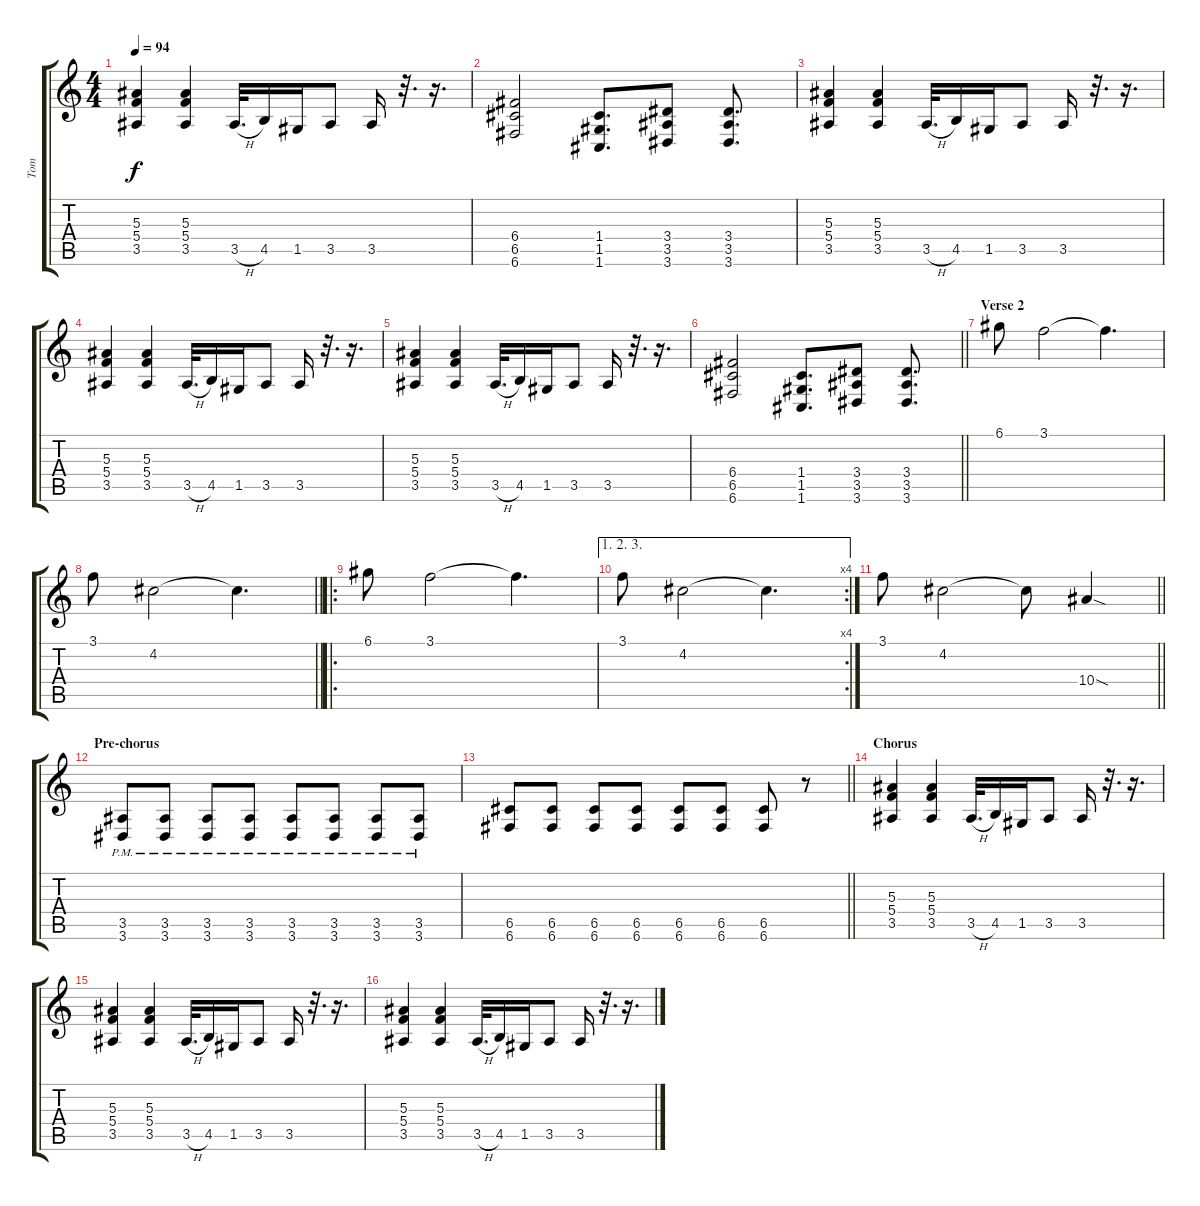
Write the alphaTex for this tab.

\track ("Tom" "Tom") {instrument distortionguitar}
\staff {score tabs}
\tuning (D4 A3 F3 C3 G2 C2) {hide}
\ts (4 4)
\tempo 94
\clef g2
\ks c
(5.3 5.4 3.5).4{dy f} (5.3 5.4 3.5).4 3.5{h}.32{d} 4.5.16 1.5.16 3.5.8 3.5.16 r.32{d} r.16{d} |
(6.4 6.5 6.6).2 (1.4 1.5 1.6).8{d} (3.4 3.5 3.6).8 (3.4 3.5 3.6).8{d} |
(5.3 5.4 3.5).4 (5.3 5.4 3.5).4 3.5{h}.32{d} 4.5.16 1.5.16 3.5.8 3.5.16 r.32{d} r.16{d} |
(5.3 5.4 3.5).4 (5.3 5.4 3.5).4 3.5{h}.32{d} 4.5.16 1.5.16 3.5.8 3.5.16 r.32{d} r.16{d} |
(5.3 5.4 3.5).4 (5.3 5.4 3.5).4 3.5{h}.32{d} 4.5.16 1.5.16 3.5.8 3.5.16 r.32{d} r.16{d} |
\barLineRight lightlight
(6.4 6.5 6.6).2 (1.4 1.5 1.6).8{d} (3.4 3.5 3.6).8 (3.4 3.5 3.6).8{d} |
\section ("" "Verse 2")
6.1.8{volume 4 instrument electricguitarjazz} 3.1.2 3.1{t}.4{d} |
\barLineRight lightlight
3.1.8 4.2.2 4.2{t}.4{d} |
\ro
6.1.8 3.1.2 3.1{t}.4{d} |
\ae (1 2 3)
\rc 4
3.1.8 4.2.2 4.2{t}.4{d} |
\barLineRight lightlight
3.1.8 4.2.2 4.2{t}.8 10.4{sod}.4{volume 13 instrument distortionguitar} |
\section ("" "Pre-chorus")
(3.5{pm} 3.6{pm}).8 (3.5{pm} 3.6{pm}).8 (3.5{pm} 3.6{pm}).8 (3.5{pm} 3.6{pm}).8 (3.5{pm} 3.6{pm}).8 (3.5{pm} 3.6{pm}).8 (3.5{pm} 3.6{pm}).8 (3.5{pm} 3.6{pm}).8 |
\barLineRight lightlight
(6.5 6.6).8 (6.5 6.6).8 (6.5 6.6).8 (6.5 6.6).8 (6.5 6.6).8 (6.5 6.6).8 (6.5 6.6).8 r.8 |
\section ("" "Chorus")
(5.3 5.4 3.5).4 (5.3 5.4 3.5).4 3.5{h}.32{d} 4.5.16 1.5.16 3.5.8 3.5.16 r.32{d} r.16{d} |
(5.3 5.4 3.5).4 (5.3 5.4 3.5).4 3.5{h}.32{d} 4.5.16 1.5.16 3.5.8 3.5.16 r.32{d} r.16{d} |
(5.3 5.4 3.5).4 (5.3 5.4 3.5).4 3.5{h}.32{d} 4.5.16 1.5.16 3.5.8 3.5.16 r.32{d} r.16{d}
